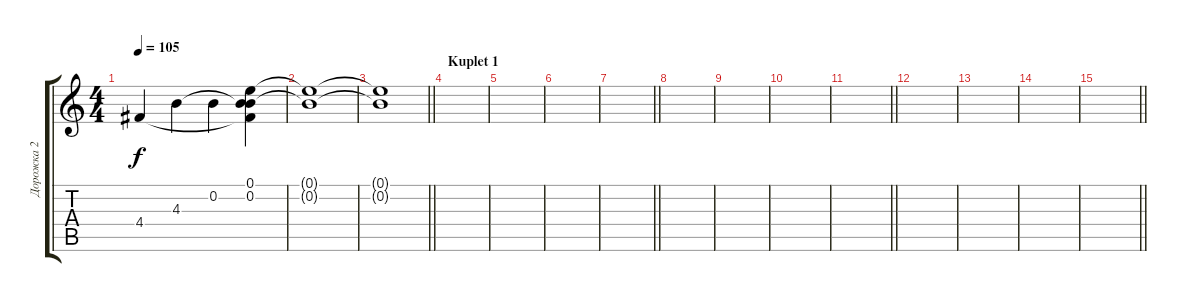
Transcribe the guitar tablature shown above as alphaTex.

\track ("Дорожка 2" "Дорожка 2") {instrument acousticguitarsteel}
\staff {score tabs}
\tuning (E4 B3 G3 D3 A2 E2) {hide}
\ts (4 4)
\tempo 105
\clef g2
\ks c
4.4.4{dy f} 4.3.4 0.2.4 (0.1 0.2 4.3{t} 4.4{t}).4 |
(0.1{t} 0.2{t}).1 |
\barLineRight lightlight
(0.1{t} 0.2{t}).1 |
\section ("" "Kuplet 1")
|
|
|
\barLineRight lightlight
|
|
|
|
\barLineRight lightlight
|
|
|
|
\barLineRight lightlight
